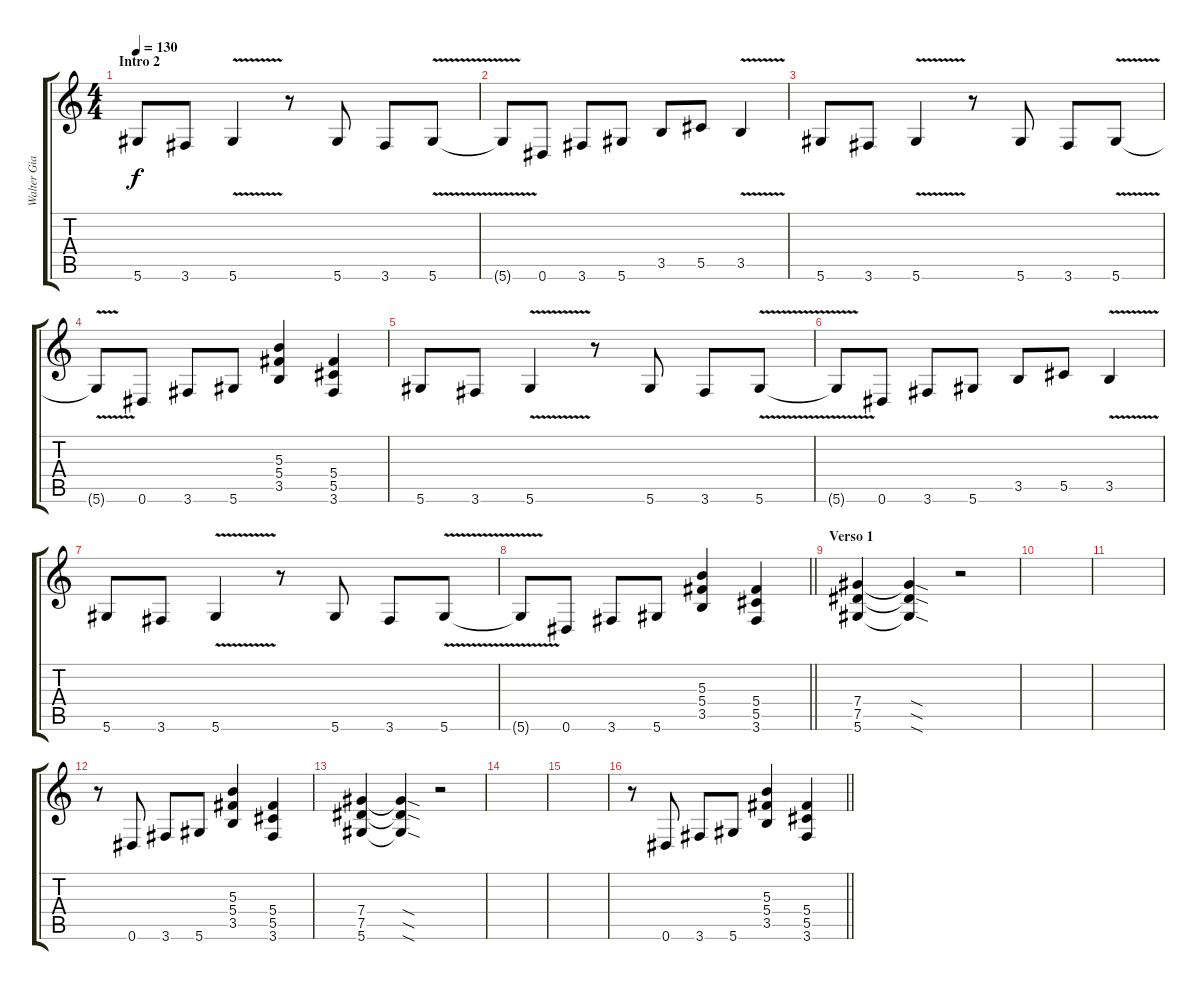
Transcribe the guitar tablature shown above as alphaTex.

\track ("Walter Giardino" "Walter Gia") {instrument distortionguitar}
\staff {score tabs}
\tuning (Eb4 Bb3 Gb3 Db3 Ab2 Eb2) {hide}
\ts (4 4)
\section ("" "Intro 2")
\tempo 130
\clef g2
\ks c
5.6.8{dy f} 3.6.8 5.6{v}.4 r.8 5.6.8 3.6.8 5.6{v}.8 |
5.6{t}.8 0.6.8 3.6.8 5.6.8 3.5.8 5.5.8 3.5{v}.4 |
5.6.8 3.6.8 5.6{v}.4 r.8 5.6.8 3.6.8 5.6{v}.8 |
5.6{t}.8 0.6.8 3.6.8 5.6.8 (5.3 5.4 3.5).4 (5.4 5.5 3.6).4 |
5.6.8 3.6.8 5.6{v}.4 r.8 5.6.8 3.6.8 5.6{v}.8 |
5.6{t}.8 0.6.8 3.6.8 5.6.8 3.5.8 5.5.8 3.5{v}.4 |
5.6.8 3.6.8 5.6{v}.4 r.8 5.6.8 3.6.8 5.6{v}.8 |
\barLineRight lightlight
5.6{t}.8 0.6.8 3.6.8 5.6.8 (5.3 5.4 3.5).4 (5.4 5.5 3.6).4 |
\section ("" "Verso 1")
(7.4 7.5 5.6).4 (7.4{sod t} 7.5{sod t} 5.6{sod t}).4 r.2 |
|
|
r.8 0.6.8 3.6.8 5.6.8 (5.3 5.4 3.5).4 (5.4 5.5 3.6).4 |
(7.4 7.5 5.6).4 (7.4{sod t} 7.5{sod t} 5.6{sod t}).4 r.2 |
|
|
\barLineRight lightlight
r.8 0.6.8 3.6.8 5.6.8 (5.3 5.4 3.5).4 (5.4 5.5 3.6).4
